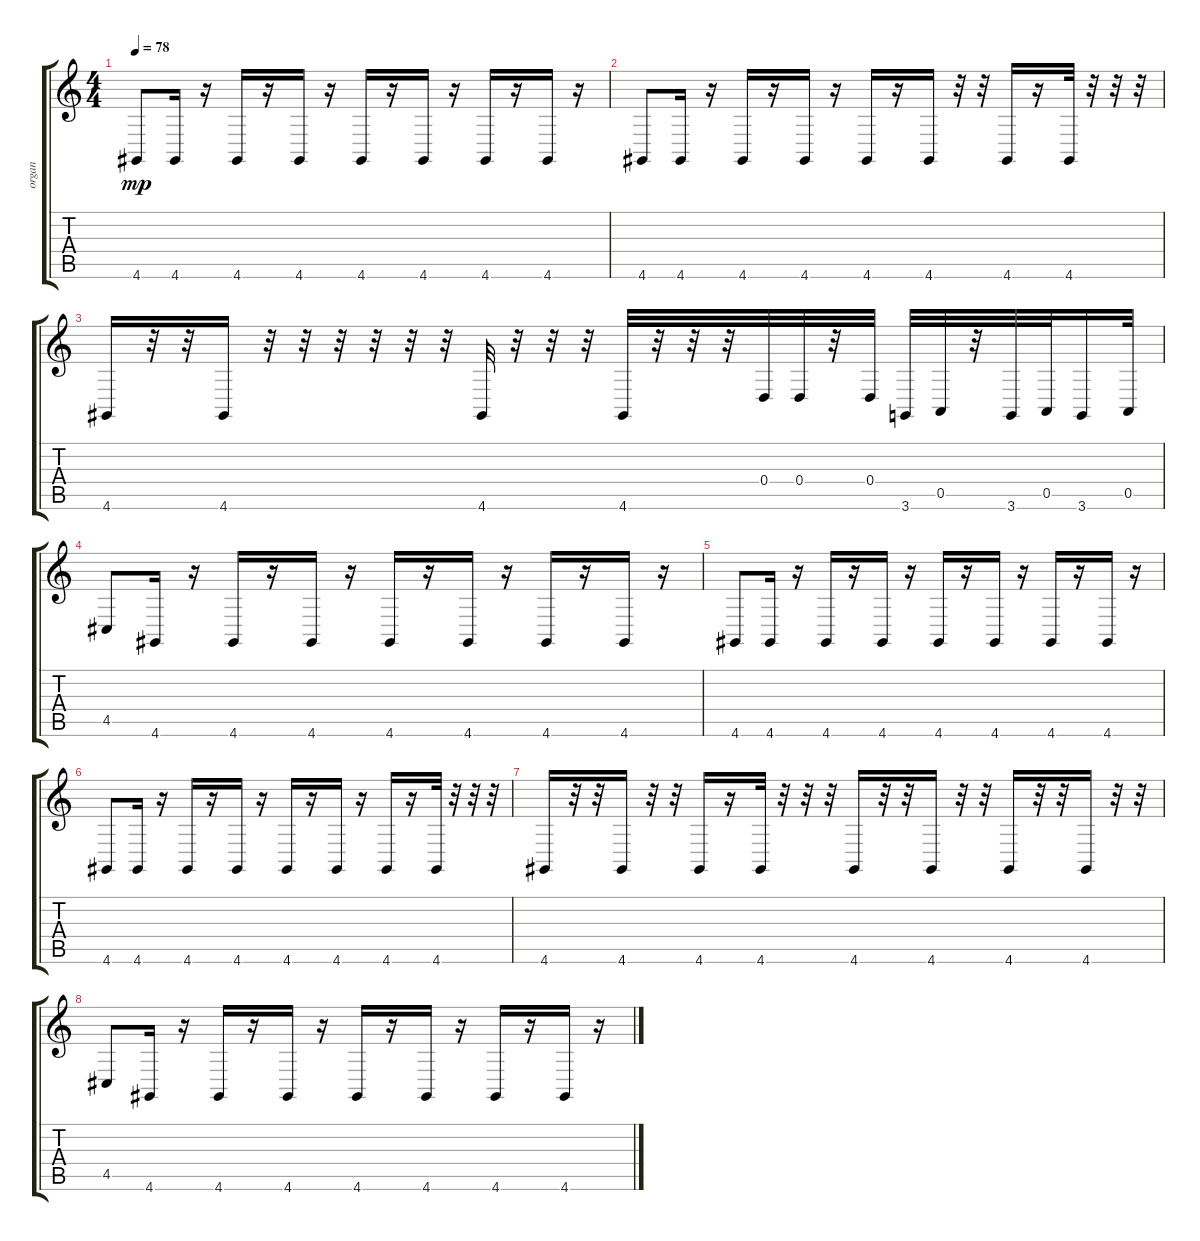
\track ("organ" "organ") {instrument drawbarorgan}
\staff {score tabs}
\tuning (E4 B3 G3 D3 A2 E2) {hide}
\ts (4 4)
\tempo 78
\clef g2
\ks c
4.6.8{dy mp} 4.6.16 r.16 4.6.16 r.16 4.6.16 r.16 4.6.16 r.16 4.6.16 r.16 4.6.16 r.16 4.6.16 r.16 |
4.6.8 4.6.16 r.16 4.6.16 r.16 4.6.16 r.16 4.6.16 r.16 4.6.16 r.32 r.32 4.6.16 r.16 4.6.32 r.32 r.32 r.32 |
4.6.16 r.32 r.32 4.6.16 r.32 r.32 r.32 r.32 r.32 r.32 4.6.32 r.32 r.32 r.32 4.6.32 r.32 r.32 r.32 0.4.32 0.4.32 r.32 0.4.32 3.6.32 0.5.32 r.32 3.6.32 0.5.32 3.6.16 0.5.32 |
4.5.8 4.6.16 r.16 4.6.16 r.16 4.6.16 r.16 4.6.16 r.16 4.6.16 r.16 4.6.16 r.16 4.6.16 r.16 |
4.6.8 4.6.16 r.16 4.6.16 r.16 4.6.16 r.16 4.6.16 r.16 4.6.16 r.16 4.6.16 r.16 4.6.16 r.16 |
4.6.8 4.6.16 r.16 4.6.16 r.16 4.6.16 r.16 4.6.16 r.16 4.6.16 r.16 4.6.16 r.16 4.6.32 r.32 r.32 r.32 |
4.6.16 r.32 r.32 4.6.16 r.32 r.32 4.6.16 r.16 4.6.32 r.32 r.32 r.32 4.6.16 r.32 r.32 4.6.16 r.32 r.32 4.6.16 r.32 r.32 4.6.16 r.32 r.32 |
4.5.8 4.6.16 r.16 4.6.16 r.16 4.6.16 r.16 4.6.16 r.16 4.6.16 r.16 4.6.16 r.16 4.6.16 r.16
